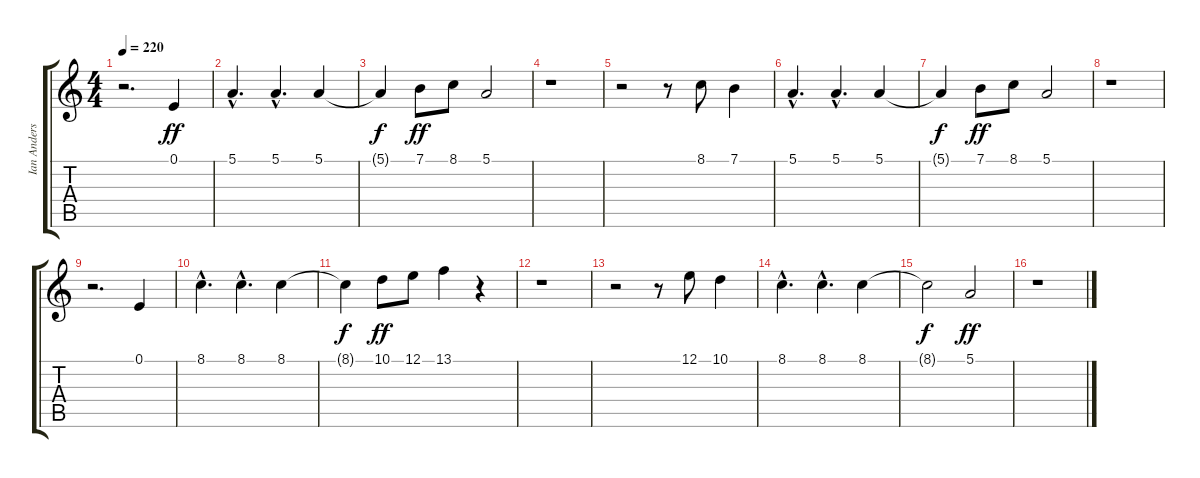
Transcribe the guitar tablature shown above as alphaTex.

\track ("Ian Anderson (Vocals)" "Ian Anders") {instrument oboe}
\staff {score tabs}
\tuning (E4 B3 G3 D3 A2 E2) {hide}
\ts (4 4)
\tempo 220
\clef g2
\ks c
r.2{d dy ff} 0.1.4 |
5.1{hac}.4{d} 5.1{hac}.4{d} 5.1.4 |
5.1{t}.4{dy f} 7.1.8{dy ff} 8.1.8 5.1.2 |
r.1 |
r.2 r.8 8.1.8 7.1.4 |
5.1{hac}.4{d} 5.1{hac}.4{d} 5.1.4 |
5.1{t}.4{dy f} 7.1.8{dy ff} 8.1.8 5.1.2 |
r.1 |
r.2{d} 0.1.4 |
8.1{hac}.4{d} 8.1{hac}.4{d} 8.1.4 |
8.1{t}.4{dy f} 10.1.8{dy ff} 12.1.8 13.1.4 r.4 |
r.1 |
r.2 r.8 12.1.8 10.1.4 |
8.1{hac}.4{d} 8.1{hac}.4{d} 8.1.4 |
8.1{t}.2{dy f} 5.1.2{dy ff} |
r.1
